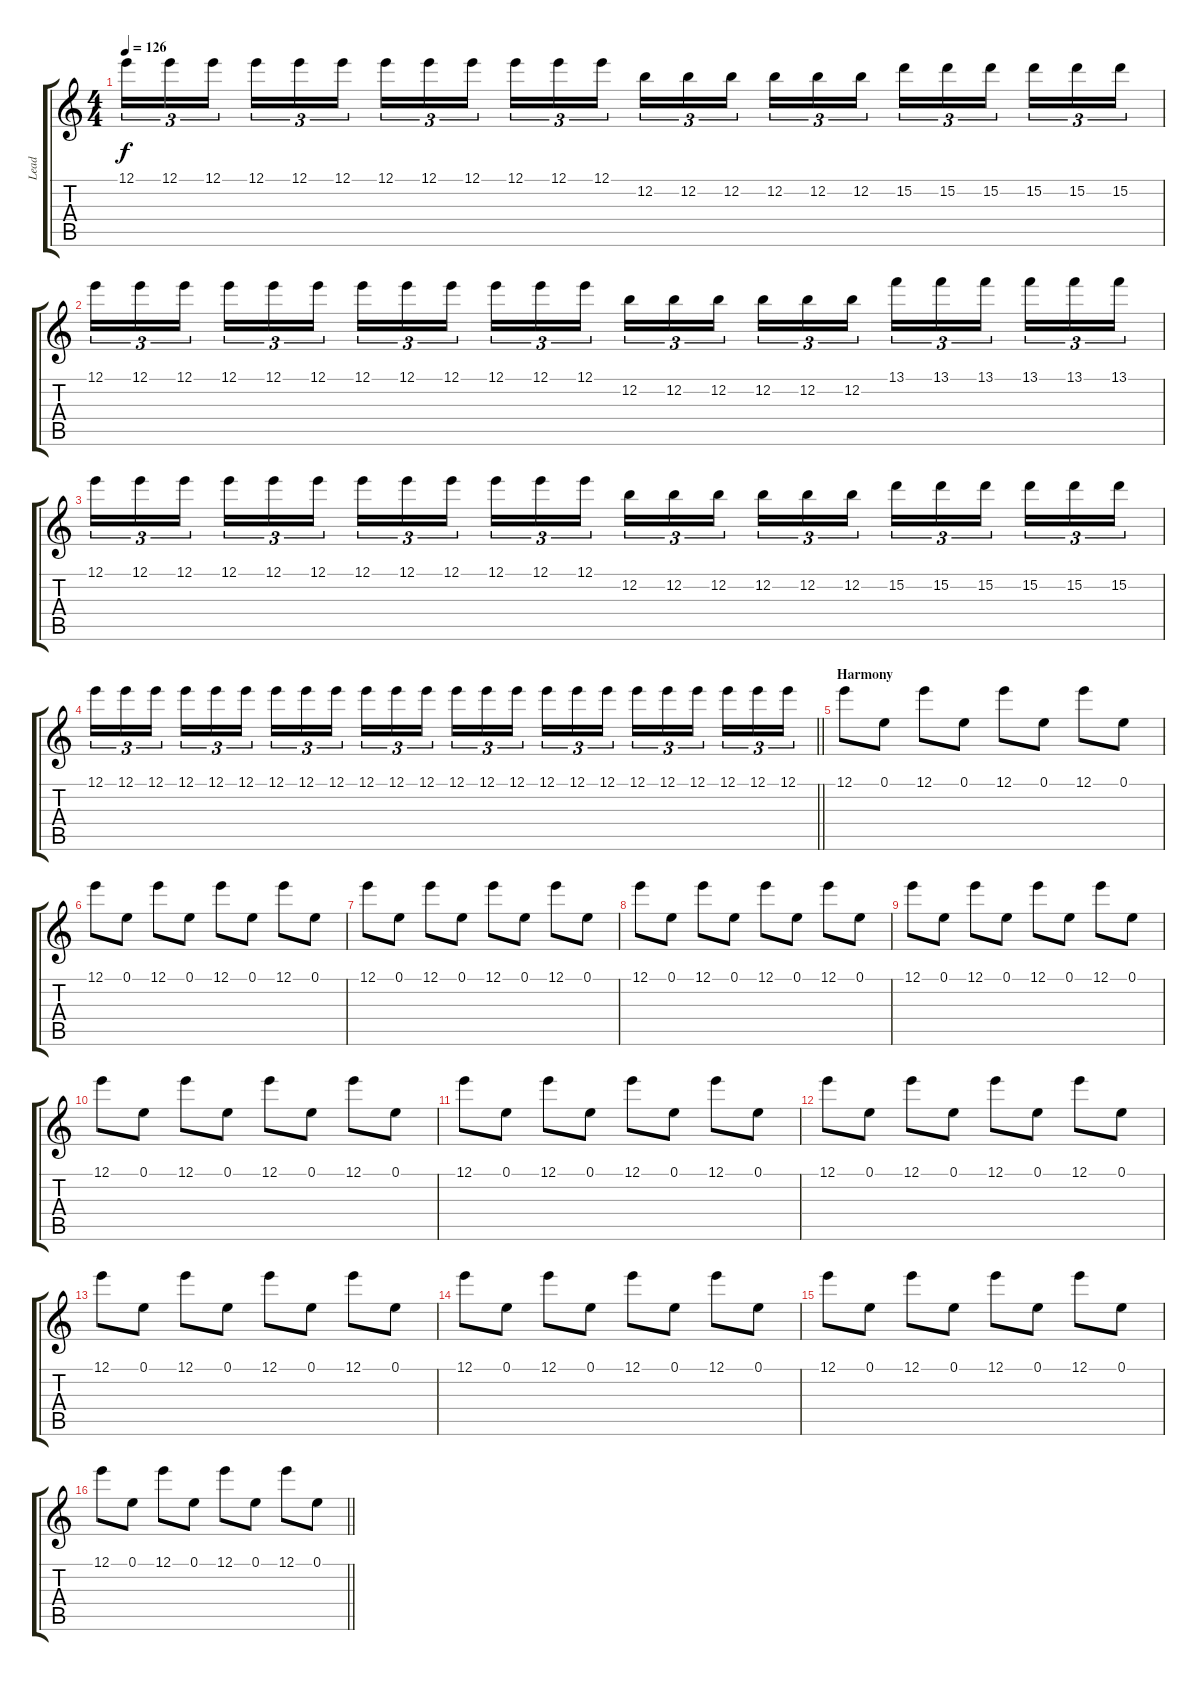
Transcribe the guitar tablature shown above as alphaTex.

\track ("Lead" "Lead") {instrument distortionguitar}
\staff {score tabs}
\tuning (E4 B3 G3 D3 A2 E2) {hide}
\ts (4 4)
\tempo 126
\clef g2
\ks c
12.1.16{tu (3 2) dy f} 12.1.16{tu (3 2)} 12.1.16{tu (3 2) beam splitsecondary} 12.1.16{tu (3 2)} 12.1.16{tu (3 2)} 12.1.16{tu (3 2)} 12.1.16{tu (3 2)} 12.1.16{tu (3 2)} 12.1.16{tu (3 2) beam splitsecondary} 12.1.16{tu (3 2)} 12.1.16{tu (3 2)} 12.1.16{tu (3 2)} 12.2.16{tu (3 2)} 12.2.16{tu (3 2)} 12.2.16{tu (3 2) beam splitsecondary} 12.2.16{tu (3 2)} 12.2.16{tu (3 2)} 12.2.16{tu (3 2)} 15.2.16{tu (3 2)} 15.2.16{tu (3 2)} 15.2.16{tu (3 2) beam splitsecondary} 15.2.16{tu (3 2)} 15.2.16{tu (3 2)} 15.2.16{tu (3 2)} |
12.1.16{tu (3 2)} 12.1.16{tu (3 2)} 12.1.16{tu (3 2) beam splitsecondary} 12.1.16{tu (3 2)} 12.1.16{tu (3 2)} 12.1.16{tu (3 2)} 12.1.16{tu (3 2)} 12.1.16{tu (3 2)} 12.1.16{tu (3 2) beam splitsecondary} 12.1.16{tu (3 2)} 12.1.16{tu (3 2)} 12.1.16{tu (3 2)} 12.2.16{tu (3 2)} 12.2.16{tu (3 2)} 12.2.16{tu (3 2) beam splitsecondary} 12.2.16{tu (3 2)} 12.2.16{tu (3 2)} 12.2.16{tu (3 2)} 13.1.16{tu (3 2)} 13.1.16{tu (3 2)} 13.1.16{tu (3 2) beam splitsecondary} 13.1.16{tu (3 2)} 13.1.16{tu (3 2)} 13.1.16{tu (3 2)} |
12.1.16{tu (3 2)} 12.1.16{tu (3 2)} 12.1.16{tu (3 2) beam splitsecondary} 12.1.16{tu (3 2)} 12.1.16{tu (3 2)} 12.1.16{tu (3 2)} 12.1.16{tu (3 2)} 12.1.16{tu (3 2)} 12.1.16{tu (3 2) beam splitsecondary} 12.1.16{tu (3 2)} 12.1.16{tu (3 2)} 12.1.16{tu (3 2)} 12.2.16{tu (3 2)} 12.2.16{tu (3 2)} 12.2.16{tu (3 2) beam splitsecondary} 12.2.16{tu (3 2)} 12.2.16{tu (3 2)} 12.2.16{tu (3 2)} 15.2.16{tu (3 2)} 15.2.16{tu (3 2)} 15.2.16{tu (3 2) beam splitsecondary} 15.2.16{tu (3 2)} 15.2.16{tu (3 2)} 15.2.16{tu (3 2)} |
\barLineRight lightlight
12.1.16{tu (3 2)} 12.1.16{tu (3 2)} 12.1.16{tu (3 2) beam splitsecondary} 12.1.16{tu (3 2)} 12.1.16{tu (3 2)} 12.1.16{tu (3 2)} 12.1.16{tu (3 2)} 12.1.16{tu (3 2)} 12.1.16{tu (3 2) beam splitsecondary} 12.1.16{tu (3 2)} 12.1.16{tu (3 2)} 12.1.16{tu (3 2)} 12.1.16{tu (3 2)} 12.1.16{tu (3 2)} 12.1.16{tu (3 2) beam splitsecondary} 12.1.16{tu (3 2)} 12.1.16{tu (3 2)} 12.1.16{tu (3 2)} 12.1.16{tu (3 2)} 12.1.16{tu (3 2)} 12.1.16{tu (3 2) beam splitsecondary} 12.1.16{tu (3 2)} 12.1.16{tu (3 2)} 12.1.16{tu (3 2)} |
\section ("" "Harmony")
12.1.8{volume 10} 0.1.8 12.1.8 0.1.8 12.1.8 0.1.8 12.1.8 0.1.8 |
12.1.8 0.1.8 12.1.8 0.1.8 12.1.8 0.1.8 12.1.8 0.1.8 |
12.1.8 0.1.8 12.1.8 0.1.8 12.1.8 0.1.8 12.1.8 0.1.8 |
12.1.8 0.1.8 12.1.8 0.1.8 12.1.8 0.1.8 12.1.8 0.1.8 |
12.1.8 0.1.8 12.1.8 0.1.8 12.1.8 0.1.8 12.1.8 0.1.8 |
12.1.8 0.1.8 12.1.8 0.1.8 12.1.8 0.1.8 12.1.8 0.1.8 |
12.1.8 0.1.8 12.1.8 0.1.8 12.1.8 0.1.8 12.1.8 0.1.8 |
12.1.8 0.1.8 12.1.8 0.1.8 12.1.8 0.1.8 12.1.8 0.1.8 |
12.1.8 0.1.8 12.1.8 0.1.8 12.1.8 0.1.8 12.1.8 0.1.8 |
12.1.8 0.1.8 12.1.8 0.1.8 12.1.8 0.1.8 12.1.8 0.1.8 |
12.1.8 0.1.8 12.1.8 0.1.8 12.1.8 0.1.8 12.1.8 0.1.8 |
\barLineRight lightlight
12.1.8 0.1.8 12.1.8 0.1.8 12.1.8 0.1.8 12.1.8 0.1.8
